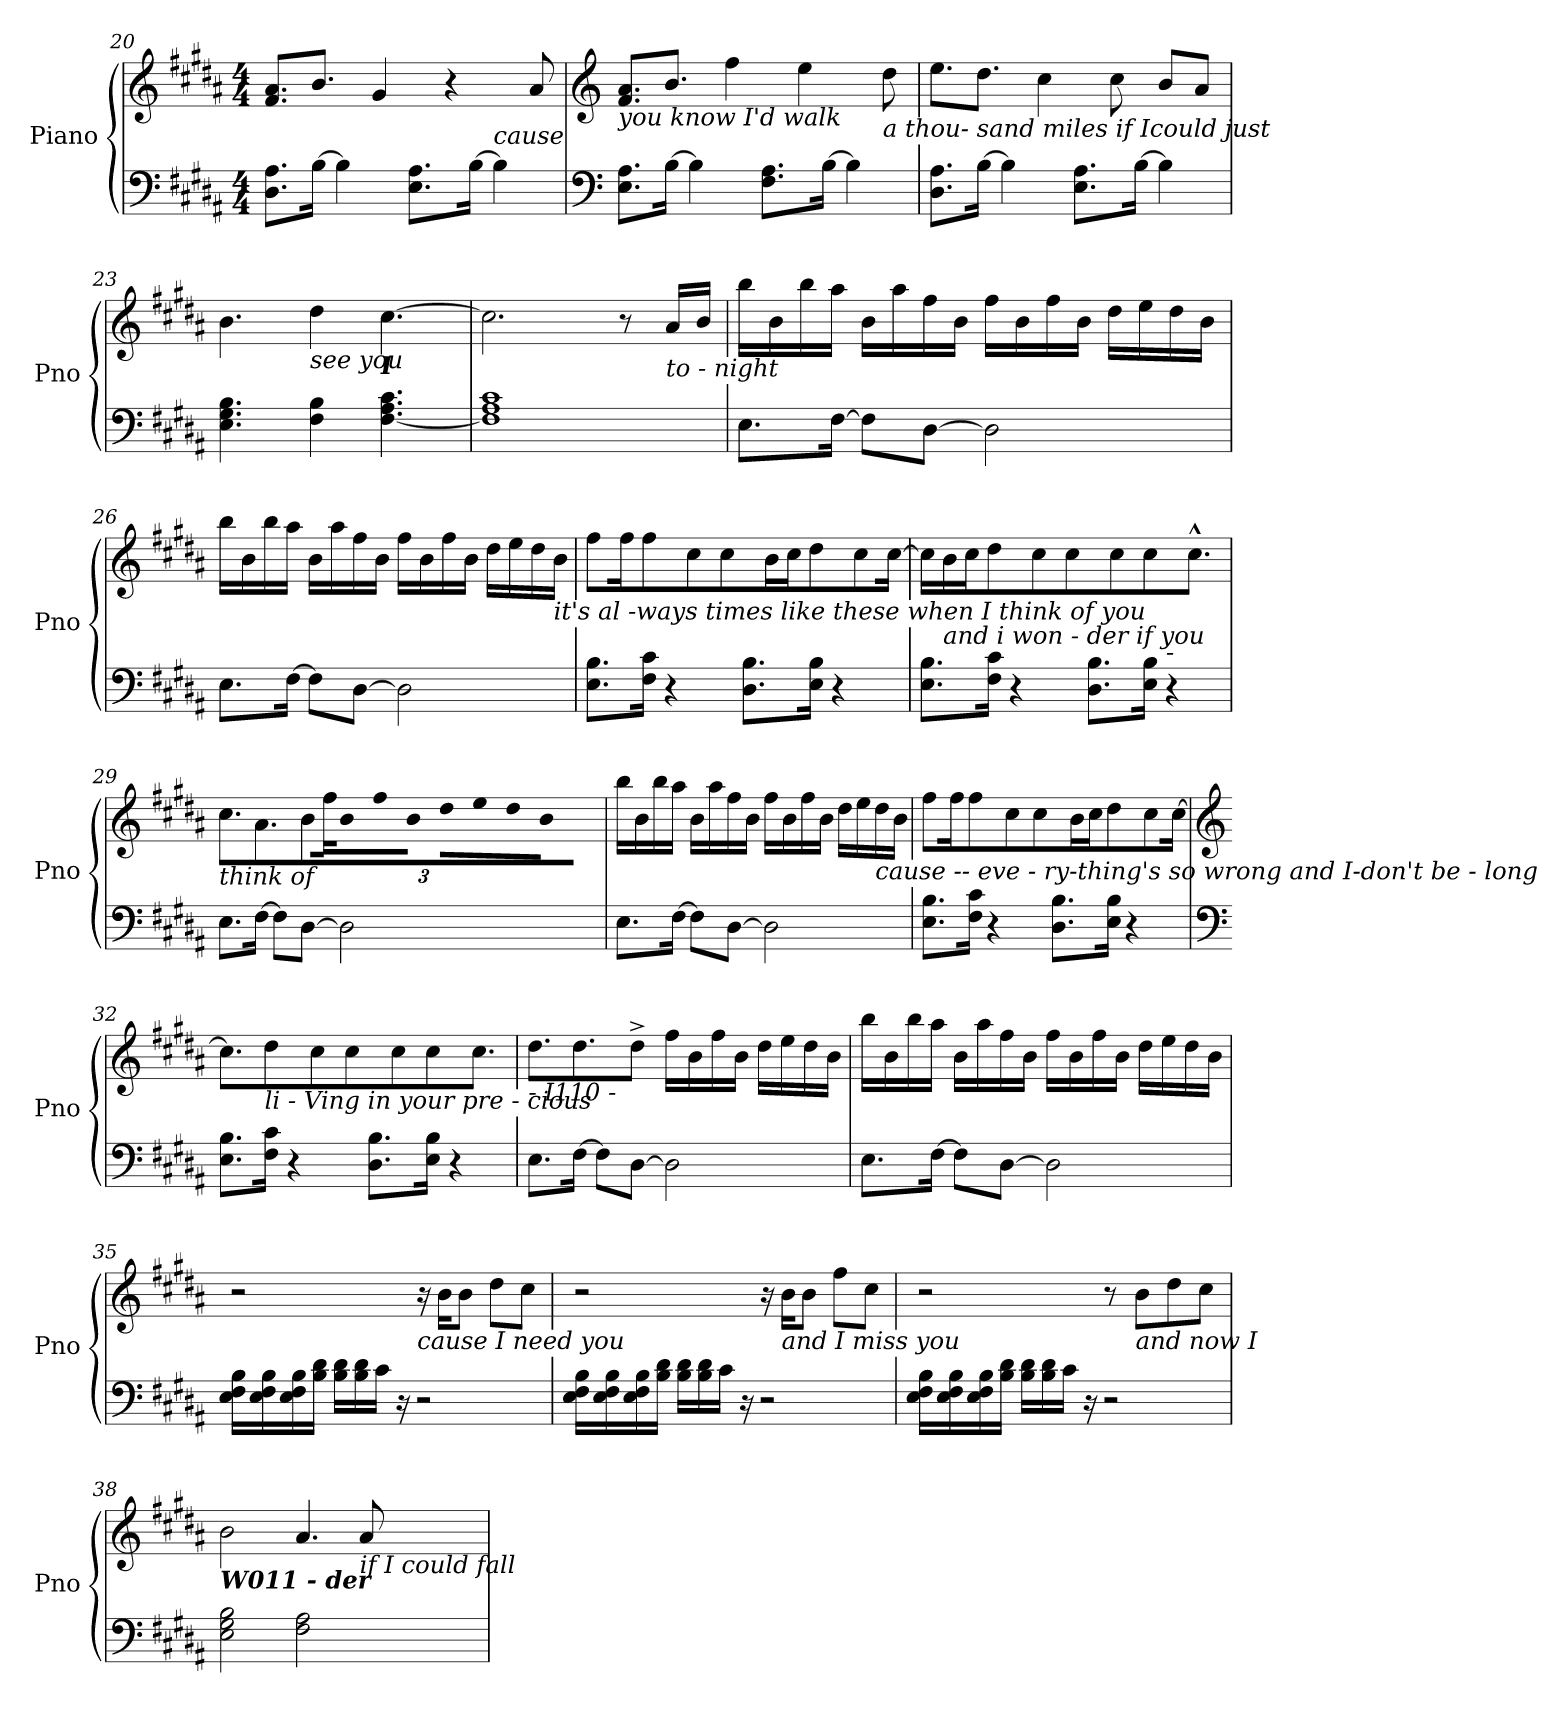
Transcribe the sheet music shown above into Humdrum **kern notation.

**kern	**kern
*part1	*part1
*staff2	*staff1
*I"Piano	*
*I'Pno	*
*clefF4	*clefG2
*k[f#c#g#d#a#]	*k[f#c#g#d#a#]
*M4/4	*M4/4
=20	=20
8.D#\ 8.A#\L	8.f#/ 8.a#/L
[16B\Jk	8.b/J
4B\]	.
.	4g#/
8.E\ 8.A#\L	.
.	4r
[16B\Jk	.
!LO:TX:a:i:t=cause	!
4B\]	.
.	8a#/
!!LO:PB:g=z
=21	=21
*clefF4	*clefG2
!	!LO:TX:b:i:t=you know I'd walk
8.E\ 8.A#\L	8.f#/ 8.a#/L
[16B\Jk	8.b/J
4B\]	.
.	4ff#\
8.F#\ 8.A#\L	.
.	4ee\
[16B\Jk	.
4B\]	.
!	!LO:TX:b:i:t=a thou- sand miles if Icould just
.	8dd#\
=22	=22
8.D#\ 8.A#\L	8.ee\L
[16B\Jk	8.dd#\J
4B\]	.
.	4cc#\
8.E\ 8.A#\L	.
.	8cc#\
[16B\Jk	.
4B\]	8b/L
.	8a#/J
=23	=23
4.E\ 4.G#\ 4.B\	4.b\
!	!LO:TX:b:i:t=see you
4F#\ 4B\	4dd#\
!	!LO:TX:b:Bi:t=I
[4.F#\ 4.A#\ 4.c#\	[4.cc#\
!!LO:LB:g=z
=24	=24
1F#] 1A# 1c#	2.cc#\]
.	8r
!	!LO:TX:b:i:t=to - night
.	16a#/LL
.	16b/JJ
=25	=25
8.E\L	16bb\LL
.	16b\
.	16bb\
[16F#\Jk	16aa#\JJ
8F#\L]	16b\LL
.	16aa#\
[8D#\J	16ff#\
.	16b\JJ
2D#\]	16ff#\LL
.	16b\
.	16ff#\
.	16b\JJ
.	16dd#\LL
.	16ee\
.	16dd#\
.	16b\JJ
!!LO:LB:g=z
=26	=26
8.E\L	16bb\LL
.	16b\
.	16bb\
[16F#\Jk	16aa#\JJ
8F#\L]	16b\LL
.	16aa#\
[8D#\J	16ff#\
.	16b\JJ
2D#\]	16ff#\LL
.	16b\
.	16ff#\
.	16b\JJ
.	16dd#\LL
.	16ee\
.	16dd#\
!	!LO:TX:b:i:t=it's al -ways times like these when I think of you
.	16b\JJ
=27	=27
8.E\ 8.B\L	8ff#\L
.	16ff#\K
16F#\ 16c#\Jk	8ff#\
4r	.
.	8cc#\
.	8cc#\
8.D#\ 8.B\L	.
.	16b\L
.	16cc#\J
16E\ 16B\Jk	8dd#\
4r	.
.	8cc#\
.	[16cc#\Jk
!!LO:LB:g=z
=28	=28
8.E\ 8.B\L	16cc#\LL]
!	!LO:TX:b:i:t=and i won - der if you
.	16b\
.	16cc#\J
16F#\ 16c#\Jk	8dd#\
4r	.
.	8cc#\
.	8cc#\
8.D#\ 8.B\L	.
.	8cc#\
16E\ 16B\Jk	8cc#\
!LO:TX:a:i:t=-	!
4r	.
.	8.cc#^^\J
=29	=29
!	!LO:TX:b:i:t=think of
8.E\L	8.cc#\L
[16F#\Jk	8.a#\
8F#\L]	.
*	*Xbrackettup
[8D#\J	12b\J
.	24ff#\LL
2D#\]	16b\
.	16ff#\
.	16b\JJ
.	16dd#\LL
.	16ee\
.	16dd#\
.	16b\JJ
.	16ryy
!!LO:LB:g=z
=30	=30
8.E\L	16bb\LL
.	16b\
.	16bb\
[16F#\Jk	16aa#\JJ
8F#\L]	16b\LL
.	16aa#\
[8D#\J	16ff#\
.	16b\JJ
2D#\]	16ff#\LL
.	16b\
.	16ff#\
.	16b\JJ
.	16dd#\LL
.	16ee\
!	!LO:TX:b:i:t=cause -- eve - ry-thing's so wrong and I-don't be - long
.	16dd#\
.	16b\JJ
=31	=31
8.E\ 8.B\L	8ff#\L
.	16ff#\K
16F#\ 16c#\Jk	8ff#\
4r	.
.	8cc#\
.	8cc#\
8.D#\ 8.B\L	.
.	16b\L
.	16cc#\J
16E\ 16B\Jk	8dd#\
4r	.
.	8cc#\
.	[16cc#\Jk
!!LO:PB:g=z
=32	=32
*clefF4	*clefG2
8.E\ 8.B\L	8.cc#\L]
!	!LO:TX:b:i:t=li - Ving in your pre - cious
16F#\ 16c#\Jk	8dd#\
4r	.
.	8cc#\
.	8cc#\
8.D#\ 8.B\L	.
.	8cc#\
16E\ 16B\Jk	8cc#\
4r	.
.	8.cc#\J
=33	=33
!	!LO:TX:b:i:t=- I110 -
8.E\L	8.dd#\L
[16F#\Jk	8.dd#\
8F#\L]	.
[8D#\J	8dd#^\J
2D#\]	16ff#\LL
.	16b\
.	16ff#\
.	16b\JJ
.	16dd#\LL
.	16ee\
.	16dd#\
.	16b\JJ
!!LO:LB:g=z
=34	=34
8.E\L	16bb\LL
.	16b\
.	16bb\
[16F#\Jk	16aa#\JJ
8F#\L]	16b\LL
.	16aa#\
[8D#\J	16ff#\
.	16b\JJ
2D#\]	16ff#\LL
.	16b\
.	16ff#\
.	16b\JJ
.	16dd#\LL
.	16ee\
.	16dd#\
.	16b\JJ
=35	=35
16E\ 16F#\ 16B\LL	2r
16E\ 16F#\ 16B\	.
16E\ 16F#\ 16B\	.
16B\ 16d#\JJ	.
16B\ 16d#\LL	.
16B\ 16d#\	.
16c#\JJ	.
16r	.
!	!LO:TX:b:i:t=cause I need you
2r	16r
.	16b\KL
.	8b\J
.	8dd#\L
.	8cc#\J
!!LO:LB:g=z
=36	=36
16E\ 16F#\ 16B\LL	2r
16E\ 16F#\ 16B\	.
16E\ 16F#\ 16B\	.
16B\ 16d#\JJ	.
16B\ 16d#\LL	.
16B\ 16d#\	.
16c#\JJ	.
16r	.
2r	16r
!	!LO:TX:b:i:t=and I miss you
.	16b\KL
.	8b\J
.	8ff#\L
.	8cc#\J
=37	=37
16E\ 16F#\ 16B\LL	2r
16E\ 16F#\ 16B\	.
16E\ 16F#\ 16B\	.
16B\ 16d#\JJ	.
16B\ 16d#\LL	.
16B\ 16d#\	.
16c#\JJ	.
16r	.
2r	8r
!	!LO:TX:b:i:t=and now I
.	8b\L
.	8dd#\
.	8cc#\J
!!LO:LB:g=z
=38	=38
!	!LO:TX:b:Bi:t=W011 - der
2E\ 2G#\ 2B\	2b\
2F#\ 2A#\	4.a#/
!	!LO:TX:b:i:t=if I could fall
.	8a#/
=	=
*-	*-
